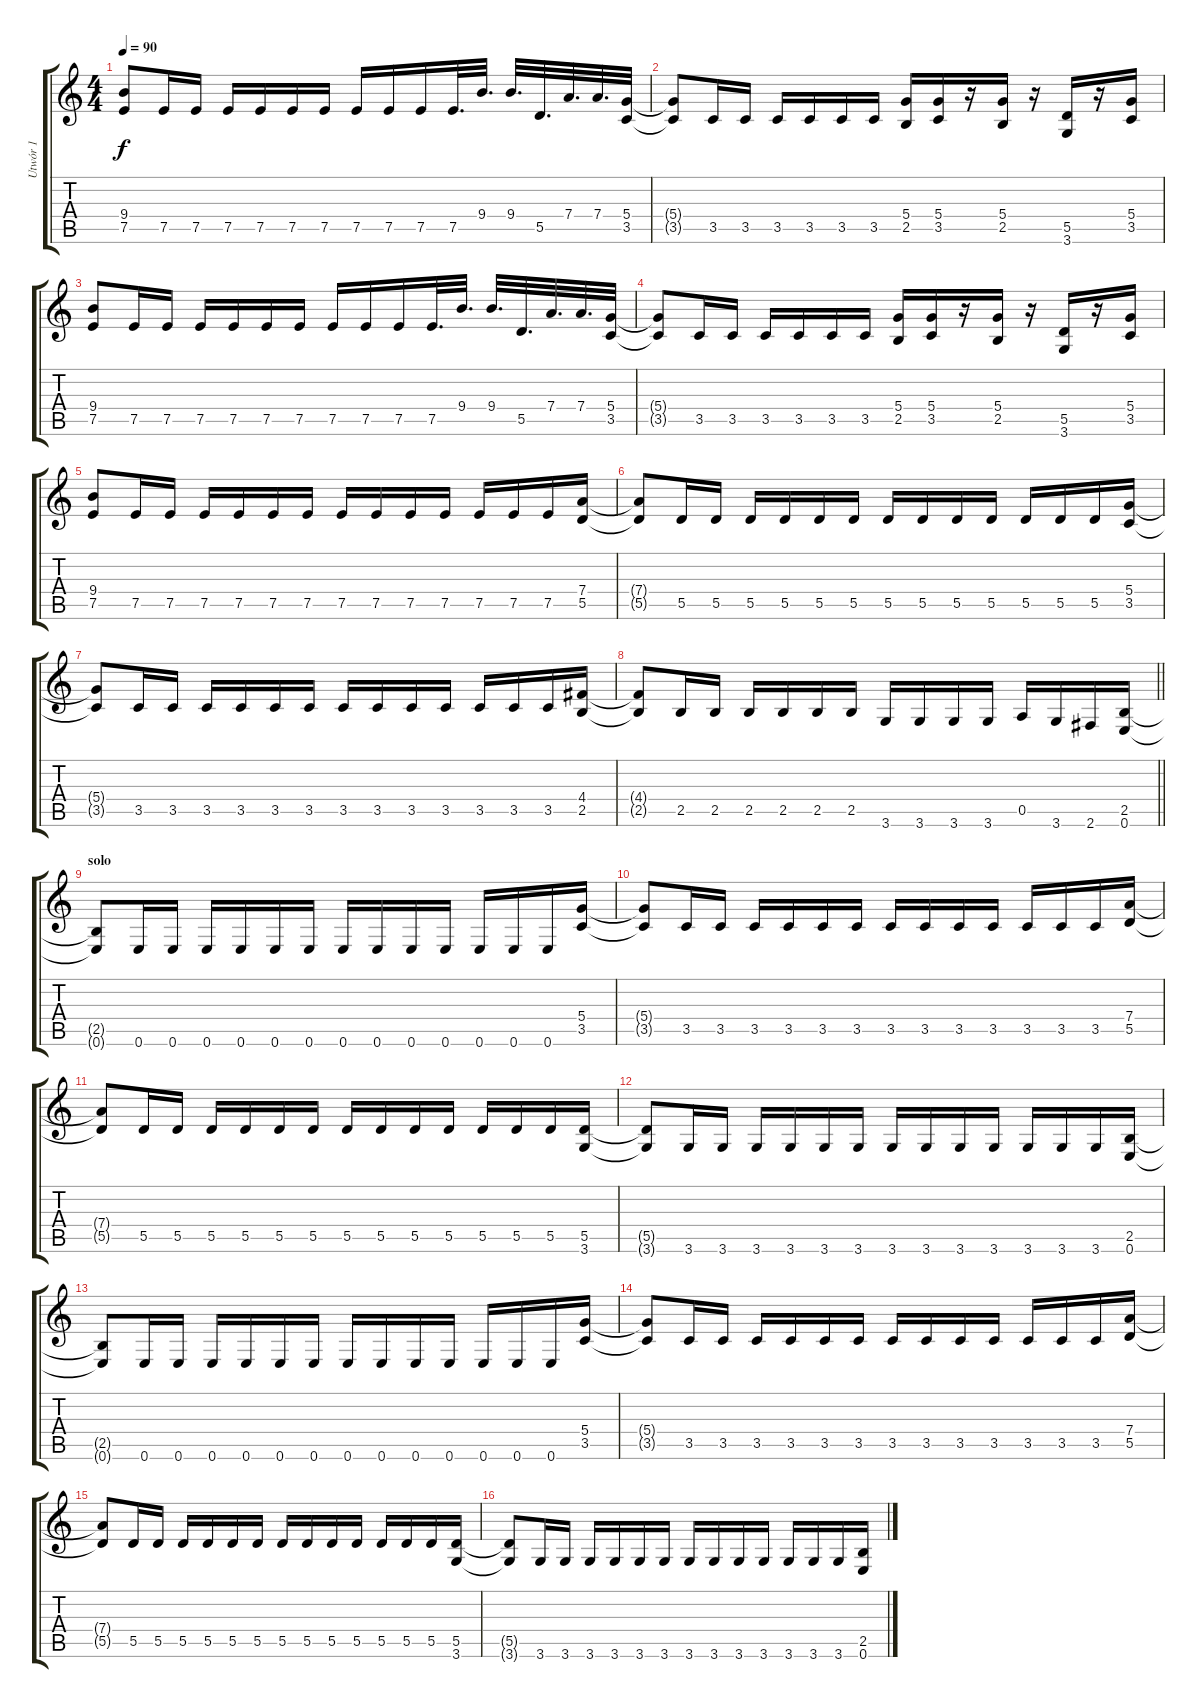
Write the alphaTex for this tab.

\track ("Utwór 1" "Utwór 1") {instrument distortionguitar}
\staff {score tabs}
\tuning (E4 B3 G3 D3 A2 E2) {hide}
\ts (4 4)
\tempo 90
\clef g2
\ks c
(9.4{t} 7.5{t}).8{dy f} 7.5.16 7.5.16 7.5.16 7.5.16 7.5.16 7.5.16 7.5.16 7.5.16 7.5.16 7.5.32{d} 9.4.32{d} 9.4.32{d} 5.5.32{d} 7.4.32{d} 7.4.32{d} (5.4 3.5).32 |
(5.4{t} 3.5{t}).8 3.5.16 3.5.16 3.5.16 3.5.16 3.5.16 3.5.16 (5.4 2.5).16 (5.4 3.5).16 r.16 (5.4 2.5).16 r.16 (5.5 3.6).16 r.16 (5.4 3.5).16 |
(9.4 7.5).8 7.5.16 7.5.16 7.5.16 7.5.16 7.5.16 7.5.16 7.5.16 7.5.16 7.5.16 7.5.32{d} 9.4.32{d} 9.4.32{d} 5.5.32{d} 7.4.32{d} 7.4.32{d} (5.4 3.5).32 |
(5.4{t} 3.5{t}).8 3.5.16 3.5.16 3.5.16 3.5.16 3.5.16 3.5.16 (5.4 2.5).16 (5.4 3.5).16 r.16 (5.4 2.5).16 r.16 (5.5 3.6).16 r.16 (5.4 3.5).16 |
(9.4 7.5).8 7.5.16 7.5.16 7.5.16 7.5.16 7.5.16 7.5.16 7.5.16 7.5.16 7.5.16 7.5.16 7.5.16 7.5.16 7.5.16 (7.4 5.5).16 |
(7.4{t} 5.5{t}).8 5.5.16 5.5.16 5.5.16 5.5.16 5.5.16 5.5.16 5.5.16 5.5.16 5.5.16 5.5.16 5.5.16 5.5.16 5.5.16 (5.4 3.5).16 |
(5.4{t} 3.5{t}).8 3.5.16 3.5.16 3.5.16 3.5.16 3.5.16 3.5.16 3.5.16 3.5.16 3.5.16 3.5.16 3.5.16 3.5.16 3.5.16 (4.4 2.5).16 |
\barLineRight lightlight
(4.4{t} 2.5{t}).8 2.5.16 2.5.16 2.5.16 2.5.16 2.5.16 2.5.16 3.6.16 3.6.16 3.6.16 3.6.16 0.5.16 3.6.16 2.6.16 (2.5 0.6).16 |
\section ("" "solo")
(2.5{t} 0.6{t}).8 0.6.16 0.6.16 0.6.16 0.6.16 0.6.16 0.6.16 0.6.16 0.6.16 0.6.16 0.6.16 0.6.16 0.6.16 0.6.16 (5.4 3.5).16 |
(5.4{t} 3.5{t}).8 3.5.16 3.5.16 3.5.16 3.5.16 3.5.16 3.5.16 3.5.16 3.5.16 3.5.16 3.5.16 3.5.16 3.5.16 3.5.16 (7.4 5.5).16 |
(7.4{t} 5.5{t}).8 5.5.16 5.5.16 5.5.16 5.5.16 5.5.16 5.5.16 5.5.16 5.5.16 5.5.16 5.5.16 5.5.16 5.5.16 5.5.16 (5.5 3.6).16 |
(5.5{t} 3.6{t}).8 3.6.16 3.6.16 3.6.16 3.6.16 3.6.16 3.6.16 3.6.16 3.6.16 3.6.16 3.6.16 3.6.16 3.6.16 3.6.16 (2.5 0.6).16 |
(2.5{t} 0.6{t}).8 0.6.16 0.6.16 0.6.16 0.6.16 0.6.16 0.6.16 0.6.16 0.6.16 0.6.16 0.6.16 0.6.16 0.6.16 0.6.16 (5.4 3.5).16 |
(5.4{t} 3.5{t}).8 3.5.16 3.5.16 3.5.16 3.5.16 3.5.16 3.5.16 3.5.16 3.5.16 3.5.16 3.5.16 3.5.16 3.5.16 3.5.16 (7.4 5.5).16 |
(7.4{t} 5.5{t}).8 5.5.16 5.5.16 5.5.16 5.5.16 5.5.16 5.5.16 5.5.16 5.5.16 5.5.16 5.5.16 5.5.16 5.5.16 5.5.16 (5.5 3.6).16 |
(5.5{t} 3.6{t}).8 3.6.16 3.6.16 3.6.16 3.6.16 3.6.16 3.6.16 3.6.16 3.6.16 3.6.16 3.6.16 3.6.16 3.6.16 3.6.16 (2.5 0.6).16
